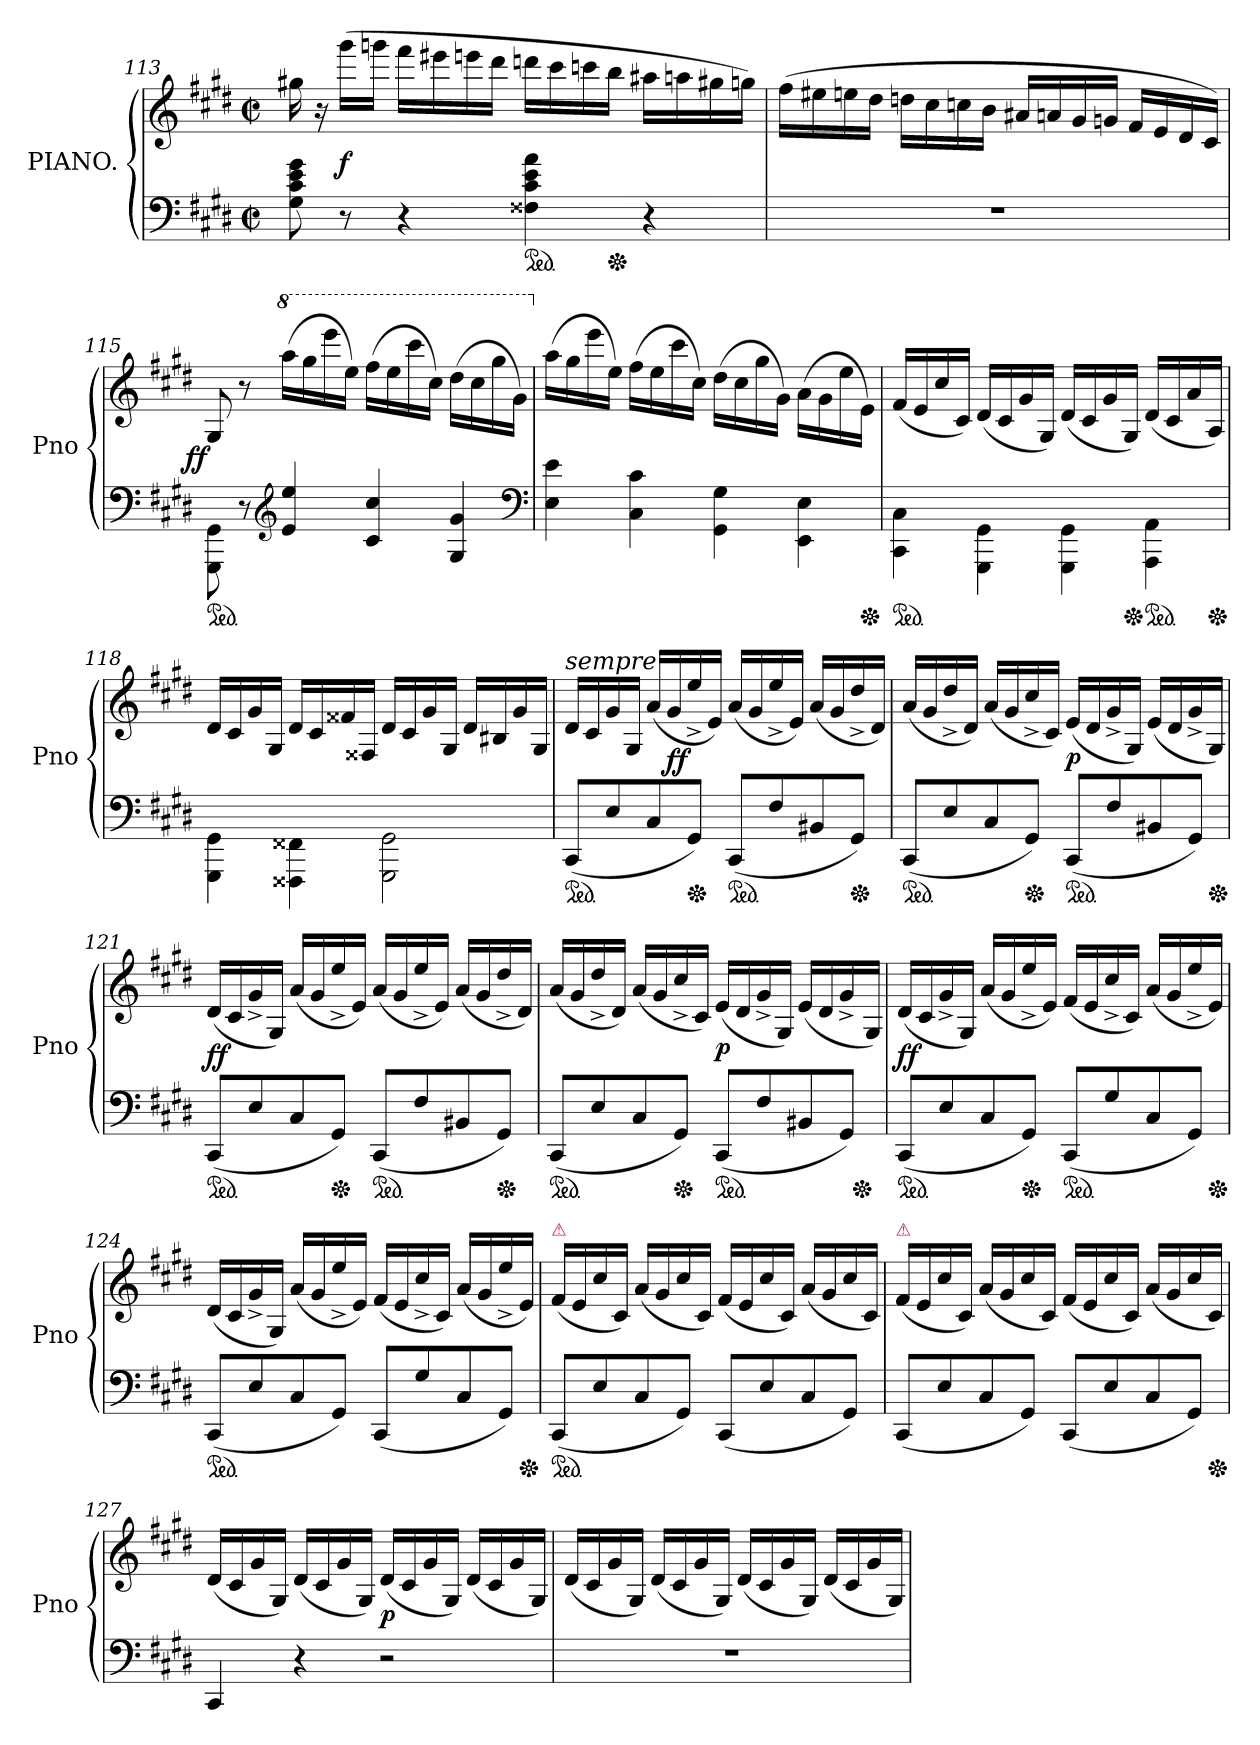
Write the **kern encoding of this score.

**kern	**kern	**dynam
*part1	*part1	*part1
*staff2	*staff1	*staff1/2
*I"PIANO.	*	*
*I'Pno	*	*
*clefF4	*clefG2	*
*k[f#c#g#d#]	*k[f#c#g#d#]	*
*M2/2	*M2/2	*
*met(c|)	*met(c|)	*
=113	=113	=113
8G#\ 8c#\ 8e\ 8g#\	16gg#X\	.
.	16r	.
8r	(>16ggg#\LL	f
.	16gggnJJ	.
4r	16fff#\LL	.
.	16eee#X	.
.	16eeen	.
.	16ddd#JJ	.
*ped	*	*
4F##X\ 4c#\ 4e\ 4a\	16dddn\LL	.
.	16ccc#	.
.	16cccn	.
*Xped	*	*
.	16bbJJ	.
4r	16aa#X\LL	.
.	16aan	.
.	16gg#X	.
.	16ggnJJ)	.
=114	=114	=114
1r	(>16ff#\LL	.
.	16ee#X	.
.	16een	.
.	16dd#JJ	.
.	16ddn\LL	.
.	16cc#	.
.	16ccn	.
.	16bJJ	.
.	16a#X/LL	.
.	16an	.
.	16g#	.
.	16gnJJ	.
.	16f#LL	.
.	16e	.
.	16d#	.
.	16c#JJ)	.
=115	=115	=115
!	!	!LO:DY:rj
*ped	*	*
8GGG#\ 8GG#\	8G#/	ff
8r	8r	.
*clefG2	*	*
*	*8va	*
4e/ 4ee/	(>16aaa\LL	.
.	16ggg#	.
.	16eeee	.
.	16eeeJJ)	.
4c#/ 4cc#/	(>16fff#\LL	.
.	16eee	.
.	16cccc#	.
.	16ccc#JJ)	.
4G#/ 4g#/	(>16ddd#\LL	.
.	16ccc#	.
.	16ggg#	.
.	16gg#JJ)	.
*clefF4	*	*
=116	=116	=116
*	*X8va	*
4E\ 4e\	(>16aa\LL	.
.	16gg#	.
.	16eee	.
.	16eeJJ)	.
4C#\ 4c#\	(>16ff#\LL	.
.	16ee	.
.	16ccc#	.
.	16cc#JJ)	.
4GG#\ 4G#\	(>16dd#\LL	.
.	16cc#	.
.	16gg#	.
.	16g#JJ)	.
4EE\ 4E\	(>16a\LL	.
.	16g#	.
.	16ee	.
*Xped	*	*
.	16eJJ)	.
=117	=117	=117
*ped	*	*
4CC#\ 4C#\	(<16f#/LL	.
.	16e	.
.	16cc#	.
.	16c#JJ)	.
4GGG#\ 4GG#\	(<16d#/LL	.
.	16c#	.
.	16g#	.
.	16G#/JJ)	.
4GGG#\ 4GG#\	(<16d#/LL	.
.	16c#	.
.	16g#	.
*Xped	*	*
.	16G#/JJ)	.
*ped	*	*
4AAA\ 4AA\	(<16d#/LL	.
.	16c#	.
.	16a	.
*Xped	*	*
.	16A/JJ)	.
=118	=118	=118
4GGG#\ 4GG#\	16d#LL	.
.	16c#	.
.	16g#	.
.	16G#/JJ	.
4FFF##X\ 4FF##X\	16d#LL	.
.	16c#	.
.	16f##X	.
.	16F##XJJ	.
2GGG#\ 2GG#\	16d#LL	.
.	16c#	.
.	16g#	.
.	16G#/JJ	.
.	16d#LL	.
.	16B#X	.
.	16g#	.
.	16G#/JJ	.
=119	=119	=119
!	!LO:TX:a:i:t=sempre	!
*ped	*	*
(<8CC#/L	16d#/LL	.
.	16c#	.
8E	16g#	.
.	16G#JJ	.
8C#	(<16a/LL	.
.	16g#	ff
*Xped	*	*
8GG#J)	16ee^>	.
.	16eJJ)	.
*ped	*	*
(<8CC#/L	(<16a/LL	.
.	16g#	.
8F#	16ee^>	.
.	16eJJ)	.
8BB#X	(<16a/LL	.
.	16g#	.
*Xped	*	*
8GG#J)	16dd#^>	.
.	16d#JJ)	.
=120	=120	=120
*ped	*	*
(<8CC#/L	(<16aLL	.
.	16g#	.
8E	16dd#^>	.
.	16d#JJ)	.
8C#	(<16aLL	.
.	16g#	.
*Xped	*	*
8GG#J)	16cc#^>	.
.	16c#JJ)	.
*ped	*	*
(<8CC#/L	(<16eLL	p
.	16d#	.
8F#	16g#^>	.
.	16G#JJ)	.
8BB#X	(<16eLL	.
.	16d#	.
8GG#J)	16g#^>	.
*Xped	*	*
.	16G#JJ)	.
=121	=121	=121
*ped	*	*
(<8CC#/L	(<16d#/LL	ff
.	16c#	.
8E	16g#^>	.
.	16G#JJ)	.
8C#	(<16a/LL	.
.	16g#	.
*Xped	*	*
8GG#J)	16ee^>	.
.	16eJJ)	.
*ped	*	*
(<8CC#/L	(<16a/LL	.
.	16g#	.
8F#	16ee^>	.
.	16eJJ)	.
8BB#X	(<16a/LL	.
.	16g#	.
*Xped	*	*
8GG#J)	16dd#^>	.
.	16d#JJ)	.
=122	=122	=122
*ped	*	*
*	*^	*
(<8CC#/L	(<16aLL	2ryy	.
.	16g#	.	.
8E	16dd#^>	.	.
.	16d#JJ)	.	.
8C#	(<16aLL	.	.
.	16g#	.	.
*Xped	*	*	*
8GG#J)	16cc#^>	.	.
.	16c#JJ)	.	.
*ped	*	*	*
(<8CC#/L	(<16eLL	4ryy	p
.	16d#	.	.
8F#	16g#^>	.	.
.	16G#JJ)	.	.
8BB#X	(<16eLL	8ryy	.
.	16d#	.	.
8GG#J)	16g#^>	32ryy	.
*Xped	*	*	*
.	.	16.ryy	.
.	16G#JJ)	.	.
*	*v	*v	*
=123	=123	=123
*ped	*	*
(<8CC#/L	(<16d#/LL	ff
.	16c#	.
8E	16g#^>	.
.	16G#JJ)	.
8C#	(<16a/LL	.
.	16g#	.
*Xped	*	*
8GG#J)	16ee^>	.
.	16eJJ)	.
*ped	*	*
(<8CC#/L	(<16f#/LL	.
.	16e	.
8G#	16cc#^>	.
.	16c#JJ)	.
8C#	(<16a/LL	.
.	16g#	.
8GG#J)	16ee^>	.
*Xped	*	*
.	16eJJ)	.
=124	=124	=124
*ped	*	*
(<8CC#/L	(<16d#/LL	.
.	16c#/	.
8E	16g#^>/	.
.	16G#/JJ)	.
8C#	(<16a/LL	.
.	16g#	.
8GG#J)	16ee^>	.
.	16eJJ)	.
(<8CC#/L	(<16f#/LL	.
.	16e/	.
8G#	16cc#^>/	.
.	16c#/JJ)	.
8C#	(<16a/LL	.
.	16g#	.
8GG#J)	16ee^>	.
*Xped	*	*
.	16eJJ)	.
=125	=125	=125
!	!LO:TX:a:i:color=crimson:t=⚠	!
*ped	*	*
(<8CC#/L	(<16f#LL	.
.	16e	.
8E	16cc#	.
.	16c#JJ)	.
8C#	(<16aLL	.
.	16g#	.
8GG#J)	16cc#	.
.	16c#JJ)	.
(<8CC#/L	(<16f#LL	.
.	16e	.
8E	16cc#	.
.	16c#JJ)	.
8C#	(<16aLL	.
.	16g#	.
8GG#J)	16cc#	.
.	16c#JJ)	.
=126	=126	=126
!	!LO:TX:a:i:color=crimson:t=⚠	!
(<8CC#/L	(<16f#LL	.
.	16e	.
8E	16cc#	.
.	16c#JJ)	.
8C#	(<16aLL	.
.	16g#	.
8GG#J)	16cc#	.
.	16c#JJ)	.
(<8CC#/L	(<16f#LL	.
.	16e	.
8E	16cc#	.
.	16c#JJ)	.
8C#	(<16aLL	.
.	16g#	.
8GG#J)	16cc#	.
*Xped	*	*
.	16c#JJ)	.
=127	=127	=127
4CC#	(<16d#LL	.
.	16c#	.
.	16g#	.
.	16G#JJ)	.
4r	(<16d#LL	.
.	16c#	.
.	16g#	.
.	16G#JJ)	.
2r	(<16d#LL	p
.	16c#	.
.	16g#	.
.	16G#JJ)	.
.	(<16d#LL	.
.	16c#	.
.	16g#	.
.	16G#JJ)	.
=128	=128	=128
1rF	(16d#LL	.
.	16c#	.
.	16g#	.
.	16G#JJ)	.
.	(16d#LL	.
.	16c#	.
.	16g#	.
.	16G#JJ)	.
.	(16d#LL	.
.	16c#	.
.	16g#	.
.	16G#JJ)	.
.	(16d#LL	.
.	16c#	.
.	16g#	.
.	16G#JJ)	.
=	=	=
*-	*-	*-
